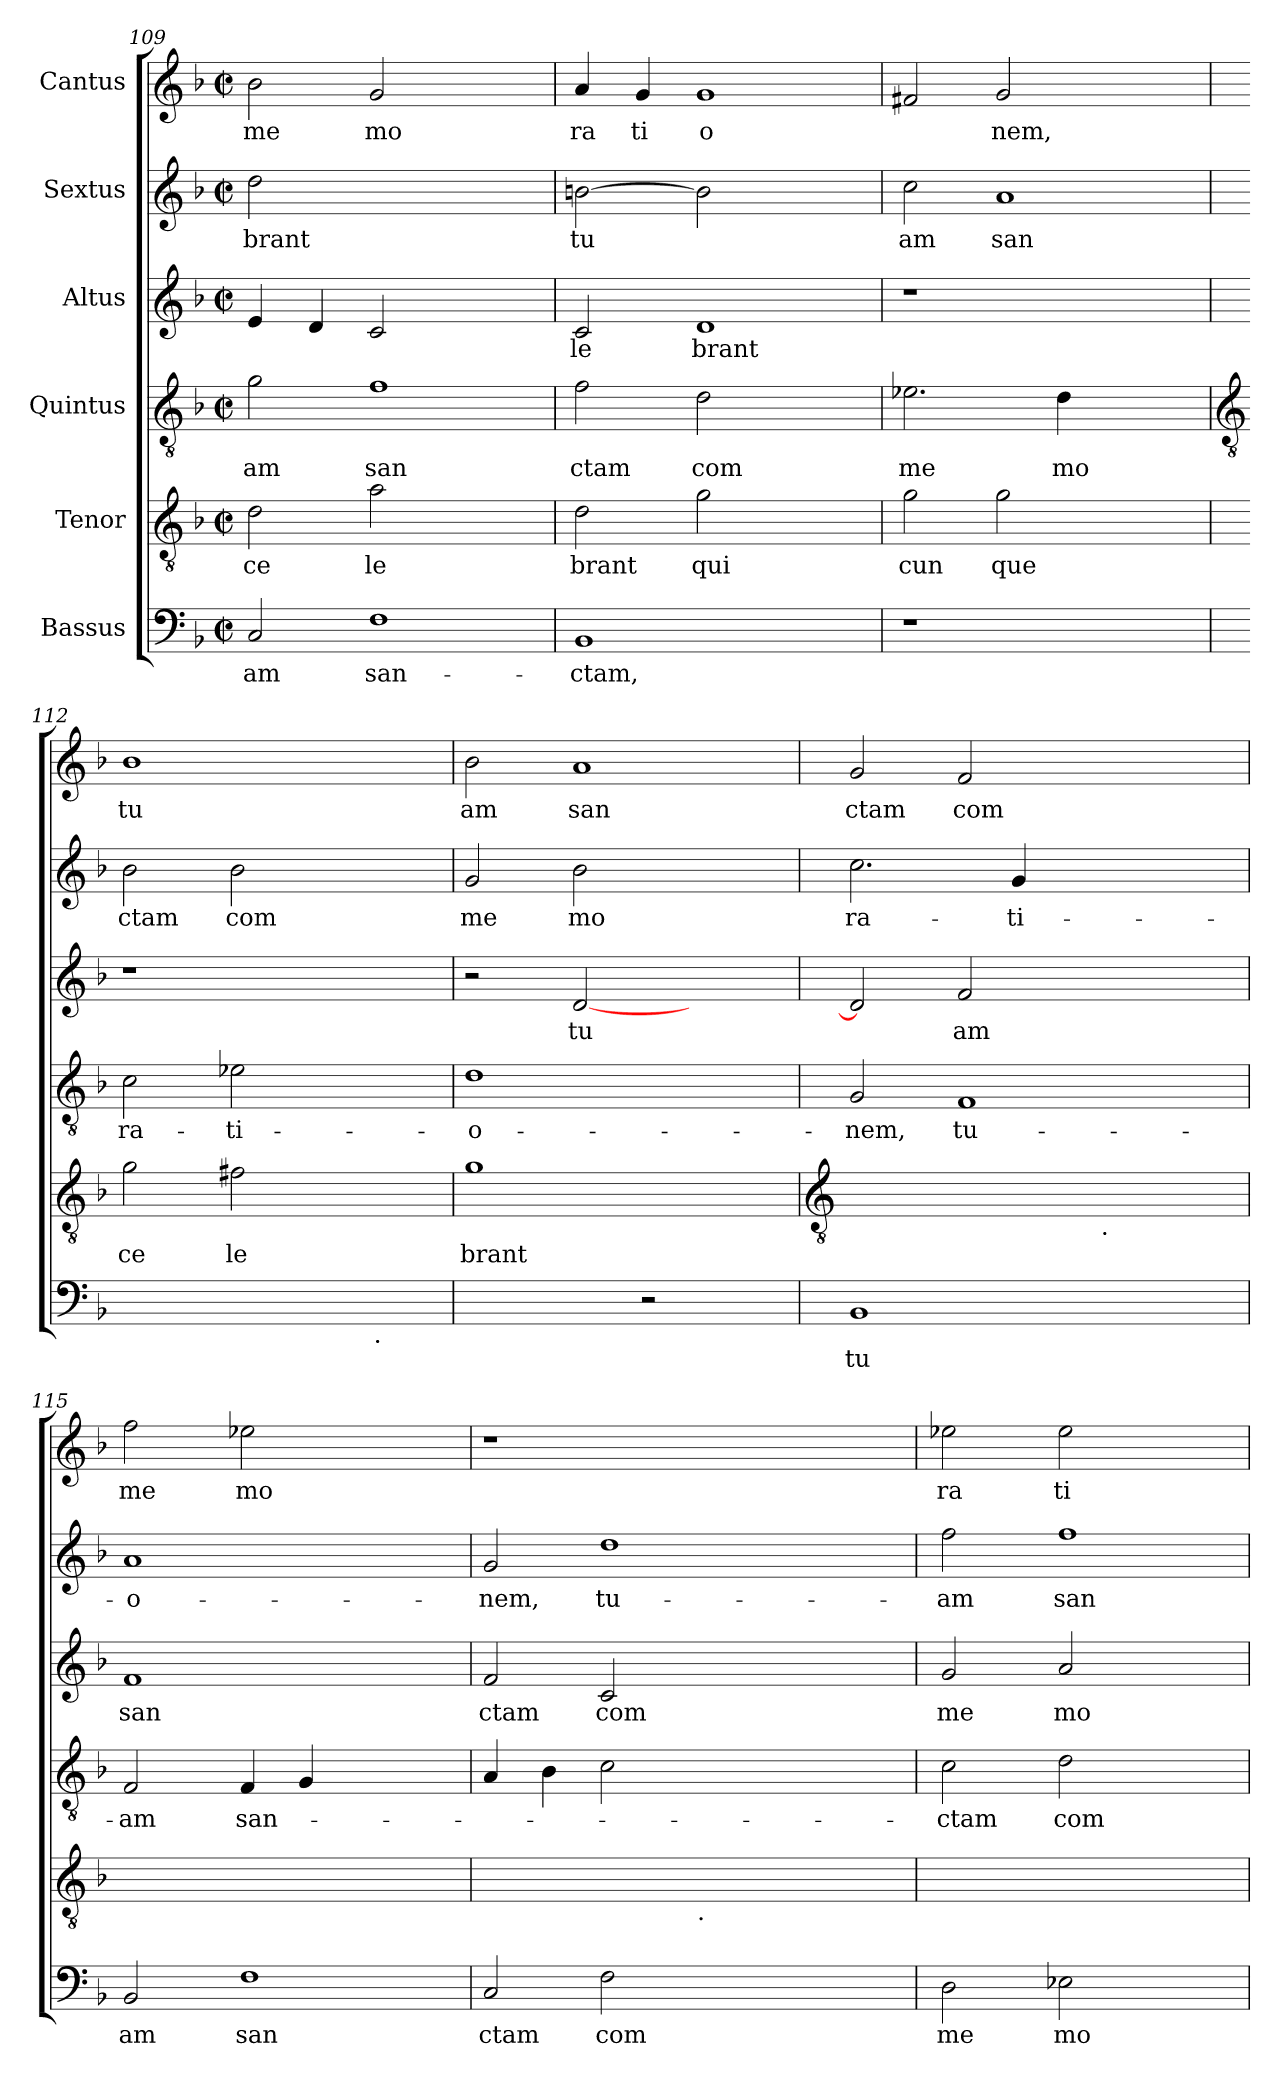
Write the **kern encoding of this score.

**kern	**text	**kern	**text	**kern	**text	**kern	**text	**kern	**text	**kern	**text
*part6	*part6	*part5	*part5	*part4	*part4	*part3	*part3	*part2	*part2	*part1	*part1
*staff6	*staff6	*staff5	*staff5	*staff4	*staff4	*staff3	*staff3	*staff2	*staff2	*staff1	*staff1
*I"Bassus	*	*I"Tenor	*	*I"Quintus	*	*I"Altus	*	*I"Sextus	*	*I"Cantus	*
*clefF4	*	*clefGv2	*	*clefGv2	*	*clefG2	*	*clefG2	*	*clefG2	*
*k[b-]	*	*k[b-]	*	*k[b-]	*	*k[b-]	*	*k[b-]	*	*k[b-]	*
*F:	*	*F:	*	*F:	*	*F:	*	*F:	*	*F:	*
*M2/2	*	*M2/2	*	*M2/2	*	*M2/2	*	*M2/2	*	*M2/2	*
*met(c|)	*	*met(c|)	*	*met(c|)	*	*met(c|)	*	*met(c|)	*	*met(c|)	*
=109	=109	=109	=109	=109	=109	=109	=109	=109	=109	=109	=109
!	!LO:LY:b	!	!LO:LY:b	!	!LO:LY:b	!	!	!	!LO:LY:b	!	!LO:LY:b
2C/	-am	2d\	ce	2g\	am	4e/	.	2dd\	brant	2b-\	me
.	.	.	.	.	.	4d/	.	.	.	.	.
!	!LO:LY:b	!	!LO:LY:b	!	!LO:LY:b	!	!	!	!	!	!LO:LY:b
1F	san-	2a\	le	1f	san	2c/	.	1ryy	.	2g/	mo
.	.	2ryy	.	.	.	2ryy	.	.	.	2ryy	.
!!LO:LB:g=z
=110	=110	=110	=110	=110	=110	=110	=110	=110	=110	=110	=110
!	!LO:LY:b	!	!LO:LY:b	!	!LO:LY:b	!	!LO:LY:b	!	!LO:LY:b	!	!LO:LY:b
1BB-	-ctam,	2d\	brant	2f\	ctam	2c/	le	[2bn\	tu	4a/	ra
!	!	!	!	!	!	!	!	!	!	!	!LO:LY:b
.	.	.	.	.	.	.	.	.	.	4g/	ti
!	!	!	!LO:LY:b	!	!LO:LY:b	!	!LO:LY:b	!	!	!	!LO:LY:b
.	.	2g\	qui	2d\	com	1d	brant	2b\]	.	1g	o
2ryy	.	2ryy	.	2ryy	.	.	.	2ryy	.	.	.
=111A	=111A	=111A	=111A	=111A	=111A	=111A	=111A	=111A	=111A	=111A	=111A
!	!	!	!LO:LY:b	!	!LO:LY:b	!	!	!	!LO:LY:b	!	!
1r	.	2g\	cun	2.e-X\	me	1r	.	2cc\	am	2f#X/	.
!	!	!	!LO:LY:b	!	!	!	!	!	!LO:LY:b	!	!LO:LY:b
.	.	2g\	que	.	.	.	.	1a	san	2g/	nem,
!	!	!	!	!	!LO:LY:b	!	!	!	!	!	!
.	.	.	.	4d\	mo	.	.	.	.	.	.
2ryy	.	2ryy	.	2ryy	.	2ryy	.	.	.	2ryy	.
!!LO:LB:g=z
=112A	=112A	=112A	=112A	=112A	=112A	=112A	=112A	=112A	=112A	=112A	=112A
*	*	*	*	*clefGv2	*	*	*	*	*	*	*
!	!	!	!LO:LY:b	!	!LO:LY:b	!	!	!	!LO:LY:b	!	!LO:LY:b
4ryy	.	2g\	ce	2c\	ra-	1r	.	2b-\	ctam	1b-	tu
4ryy	.	.	.	.	.	.	.	.	.	.	.
!	!	!	!LO:LY:b	!	!LO:LY:b	!	!	!	!LO:LY:b	!	!
4ryy	.	2f#X\	le	2e-X\	-ti-	.	.	2b-\	com	.	.
32ryy	.	.	.	.	.	.	.	.	.	.	.
32ryy	.	.	.	.	.	.	.	.	.	.	.
32ryy	.	.	.	.	.	.	.	.	.	.	.
32ryy	.	.	.	.	.	.	.	.	.	.	.
32ryy	.	.	.	.	.	.	.	.	.	.	.
32ryy	.	.	.	.	.	.	.	.	.	.	.
!LO:TX:b:t=.	!	!	!	!	!	!	!	!	!	!	!
32ryy	.	.	.	.	.	.	.	.	.	.	.
4ryy	.	.	.	.	.	.	.	.	.	.	.
.	.	8..ryy	.	8..ryy	.	8..ryy	.	8..ryy	.	8..ryy	.
=113A	=113A	=113A	=113A	=113A	=113A	=113A	=113A	=113A	=113A	=113A	=113A
!	!	!	!LO:LY:b	!	!LO:LY:b	!	!	!	!LO:LY:b	!	!LO:LY:b
4ryy	.	1g	brant	1d	-o-	2r	.	2g/	me	2b-\	am
4ryy	.	.	.	.	.	.	.	.	.	.	.
!	!	!	!	!	!	!	!LO:LY:b	!	!LO:LY:b	!	!LO:LY:b
4ryy	.	.	.	.	.	[2d/	tu	2b-\	mo	1a	san
32ryy	.	.	.	.	.	.	.	.	.	.	.
2r	.	.	.	.	.	.	.	.	.	.	.
.	.	2ryy	.	2ryy	.	2ryy	.	2ryy	.	.	.
8..ryy	.	.	.	.	.	.	.	.	.	.	.
!!LO:LB:g=z
=114A	=114A	=114A	=114A	=114A	=114A	=114A	=114A	=114A	=114A	=114A	=114A
*	*	*clefGv2	*	*	*	*	*	*	*	*	*
!	!LO:LY:b	!	!	!	!LO:LY:b	!	!	!	!LO:LY:b	!	!LO:LY:b
1BB-	tu	4ryy	.	2G/	-nem,	2d/]	.	2.cc\	ra-	2g/	ctam
.	.	4ryy	.	.	.	.	.	.	.	.	.
!	!	!	!	!	!LO:LY:b	!	!LO:LY:b	!	!	!	!LO:LY:b
.	.	4ryy	.	1F	tu-	2f/	am	.	.	2f/	com
!	!	!	!	!	!	!	!	!	!LO:LY:b	!	!
.	.	32ryy	.	.	.	.	.	4g/	-ti-	.	.
.	.	32ryy	.	.	.	.	.	.	.	.	.
.	.	32ryy	.	.	.	.	.	.	.	.	.
.	.	32ryy	.	.	.	.	.	.	.	.	.
.	.	32ryy	.	.	.	.	.	.	.	.	.
.	.	32ryy	.	.	.	.	.	.	.	.	.
!	!	!LO:TX:b:t=.	!	!	!	!	!	!	!	!	!
.	.	32ryy	.	.	.	.	.	.	.	.	.
.	.	4ryy	.	.	.	.	.	.	.	.	.
2ryy	.	.	.	.	.	2ryy	.	2ryy	.	2ryy	.
.	.	4ryy	.	.	.	.	.	.	.	.	.
.	.	32ryy	.	.	.	.	.	.	.	.	.
=115A	=115A	=115A	=115A	=115A	=115A	=115A	=115A	=115A	=115A	=115A	=115A
!	!LO:LY:b	!	!	!	!LO:LY:b	!	!LO:LY:b	!	!LO:LY:b	!	!LO:LY:b
2BB-/	am	4ryy	.	2F/	-am	1f	san	1a	-o-	2ff\	me
.	.	4ryy	.	.	.	.	.	.	.	.	.
!	!LO:LY:b	!	!	!	!LO:LY:b	!	!	!	!	!	!LO:LY:b
1F	san	4ryy	.	4F/	san-	.	.	.	.	2ee-X\	mo
.	.	32ryy	.	4G/	.	.	.	.	.	.	.
.	.	4ryy	.	.	.	.	.	.	.	.	.
.	.	.	.	2ryy	.	2ryy	.	2ryy	.	2ryy	.
.	.	4...ryy	.	.	.	.	.	.	.	.	.
=116	=116	=116	=116	=116	=116	=116	=116	=116	=116	=116	=116
!	!LO:LY:b	!	!	!	!	!	!LO:LY:b	!	!LO:LY:b	!	!
2C/	ctam	4ryy	.	4A/	.	2f/	ctam	2g/	-nem,	1r	.
.	.	4ryy	.	4B-\	.	.	.	.	.	.	.
!	!LO:LY:b	!	!	!	!	!	!LO:LY:b	!	!LO:LY:b	!	!
2F\	com	32ryy	.	2c\	.	2c/	com	1dd	tu-	.	.
.	.	32ryy	.	.	.	.	.	.	.	.	.
.	.	32ryy	.	.	.	.	.	.	.	.	.
.	.	32ryy	.	.	.	.	.	.	.	.	.
.	.	32ryy	.	.	.	.	.	.	.	.	.
.	.	32ryy	.	.	.	.	.	.	.	.	.
!	!	!LO:TX:b:t=.	!	!	!	!	!	!	!	!	!
.	.	32ryy	.	.	.	.	.	.	.	.	.
.	.	4ryy	.	.	.	.	.	.	.	.	.
.	.	4ryy	.	.	.	.	.	.	.	.	.
2ryy	.	.	.	2ryy	.	2ryy	.	.	.	2ryy	.
.	.	4ryy	.	.	.	.	.	.	.	.	.
.	.	32ryy	.	.	.	.	.	.	.	.	.
!!LO:LB:g=z
=117	=117	=117	=117	=117	=117	=117	=117	=117	=117	=117	=117
!	!LO:LY:b	!	!	!	!LO:LY:b	!	!LO:LY:b	!	!LO:LY:b	!	!LO:LY:b
2D\	me	4ryy	.	2c\	-ctam	2g/	me	2ff\	-am	2ee-X\	ra
.	.	4ryy	.	.	.	.	.	.	.	.	.
!	!LO:LY:b	!	!	!	!LO:LY:b	!	!LO:LY:b	!	!LO:LY:b	!	!LO:LY:b
2E-X\	mo	32ryy	.	2d\	com-	2a/	mo	1ff	san-	2ee-\	ti
.	.	32%31ryy	.	.	.	.	.	.	.	.	.
2ryy	.	.	.	2ryy	.	2ryy	.	.	.	2ryy	.
=	=	=	=	=	=	=	=	=	=	=	=
*-	*-	*-	*-	*-	*-	*-	*-	*-	*-	*-	*-
